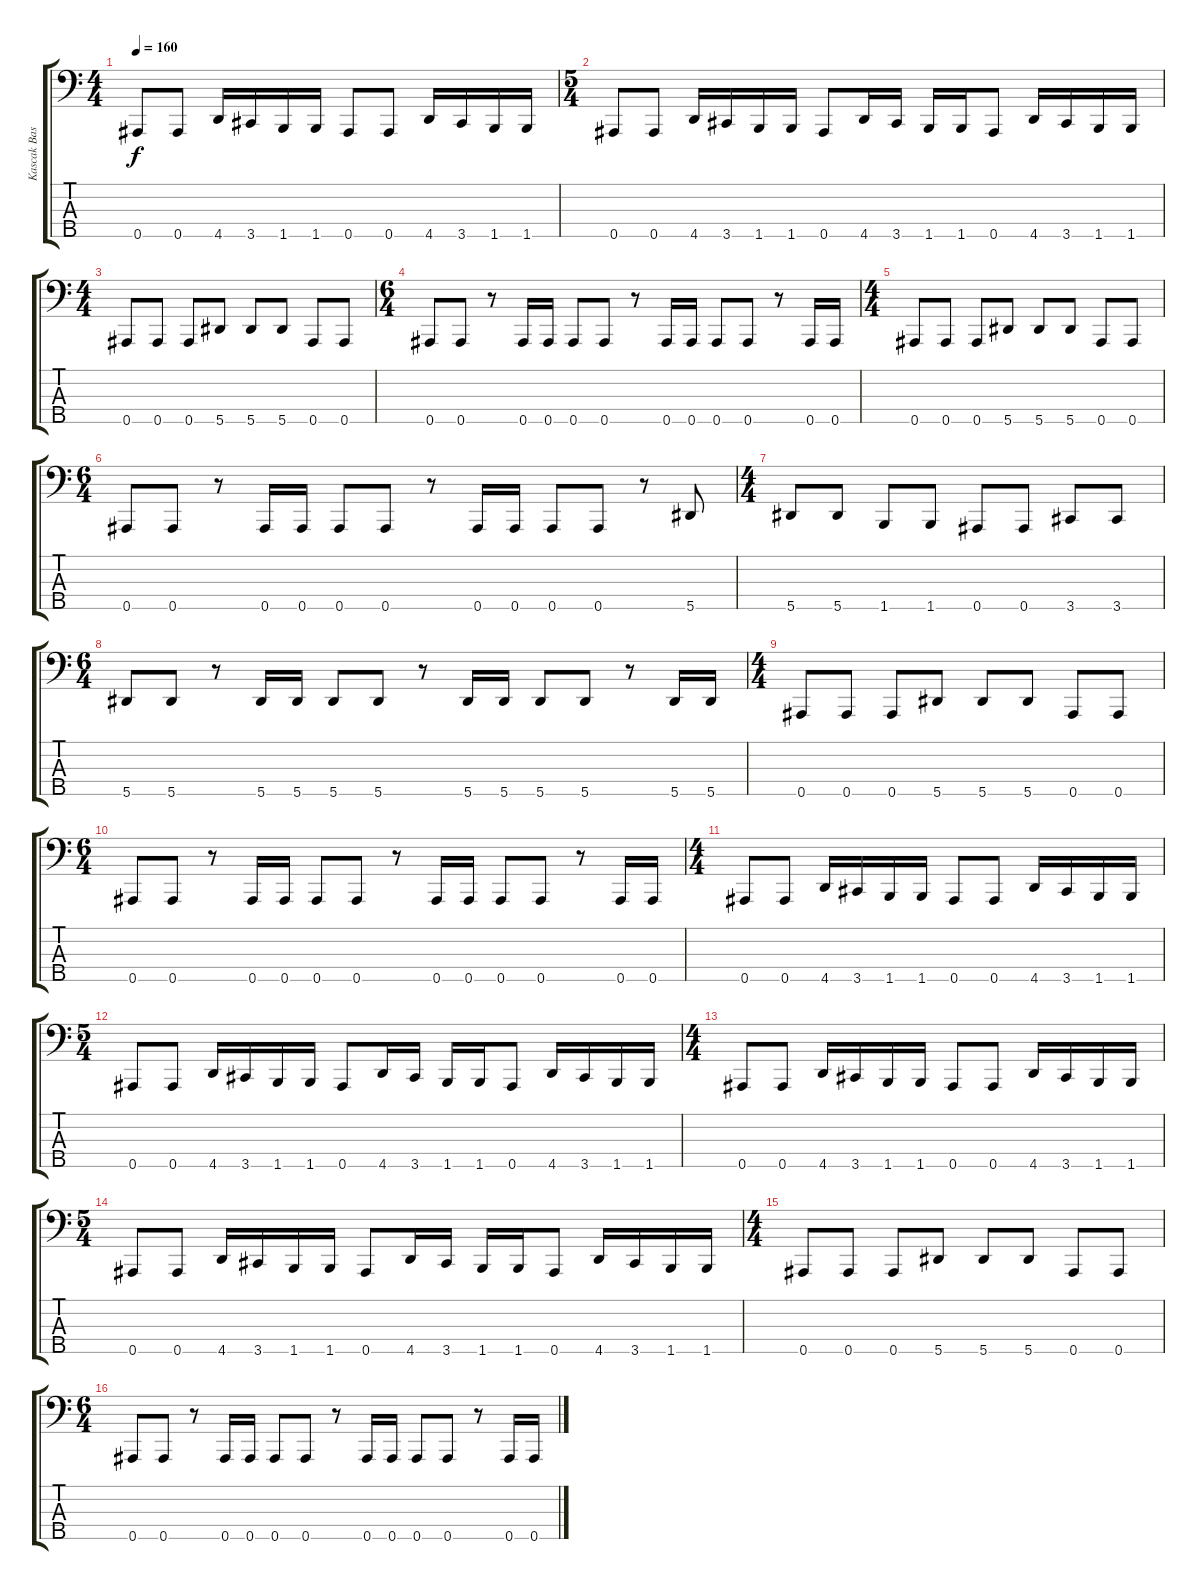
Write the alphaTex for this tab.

\track ("Kascak Bass" "Kascak Bas") {instrument electricbasspick}
\staff {score tabs}
\tuning (Gb2 Db2 Ab1 Eb1 Bb0) {hide}
\ts (4 4)
\tempo 160
\clef f4
\ks c
0.5.8{dy f} 0.5.8 4.5.16 3.5.16 1.5.16 1.5.16 0.5.8 0.5.8 4.5.16 3.5.16 1.5.16 1.5.16 |
\ts (5 4)
0.5.8 0.5.8 4.5.16 3.5.16 1.5.16 1.5.16 0.5.8 4.5.16 3.5.16 1.5.16 1.5.16 0.5.8 4.5.16 3.5.16 1.5.16 1.5.16 |
\ts (4 4)
0.5.8 0.5.8 0.5.8 5.5.8 5.5.8 5.5.8 0.5.8 0.5.8 |
\ts (6 4)
0.5.8 0.5.8 r.8 0.5.16 0.5.16 0.5.8 0.5.8 r.8 0.5.16 0.5.16 0.5.8 0.5.8 r.8 0.5.16 0.5.16 |
\ts (4 4)
0.5.8 0.5.8 0.5.8 5.5.8 5.5.8 5.5.8 0.5.8 0.5.8 |
\ts (6 4)
0.5.8 0.5.8 r.8 0.5.16 0.5.16 0.5.8 0.5.8 r.8 0.5.16 0.5.16 0.5.8 0.5.8 r.8 5.5.8 |
\ts (4 4)
5.5.8 5.5.8 1.5.8 1.5.8 0.5.8 0.5.8 3.5.8 3.5.8 |
\ts (6 4)
5.5.8 5.5.8 r.8 5.5.16 5.5.16 5.5.8 5.5.8 r.8 5.5.16 5.5.16 5.5.8 5.5.8 r.8 5.5.16 5.5.16 |
\ts (4 4)
0.5.8 0.5.8 0.5.8 5.5.8 5.5.8 5.5.8 0.5.8 0.5.8 |
\ts (6 4)
0.5.8 0.5.8 r.8 0.5.16 0.5.16 0.5.8 0.5.8 r.8 0.5.16 0.5.16 0.5.8 0.5.8 r.8 0.5.16 0.5.16 |
\ts (4 4)
0.5.8 0.5.8 4.5.16 3.5.16 1.5.16 1.5.16 0.5.8 0.5.8 4.5.16 3.5.16 1.5.16 1.5.16 |
\ts (5 4)
0.5.8 0.5.8 4.5.16 3.5.16 1.5.16 1.5.16 0.5.8 4.5.16 3.5.16 1.5.16 1.5.16 0.5.8 4.5.16 3.5.16 1.5.16 1.5.16 |
\ts (4 4)
0.5.8 0.5.8 4.5.16 3.5.16 1.5.16 1.5.16 0.5.8 0.5.8 4.5.16 3.5.16 1.5.16 1.5.16 |
\ts (5 4)
0.5.8 0.5.8 4.5.16 3.5.16 1.5.16 1.5.16 0.5.8 4.5.16 3.5.16 1.5.16 1.5.16 0.5.8 4.5.16 3.5.16 1.5.16 1.5.16 |
\ts (4 4)
0.5.8 0.5.8 0.5.8 5.5.8 5.5.8 5.5.8 0.5.8 0.5.8 |
\ts (6 4)
0.5.8 0.5.8 r.8 0.5.16 0.5.16 0.5.8 0.5.8 r.8 0.5.16 0.5.16 0.5.8 0.5.8 r.8 0.5.16 0.5.16
